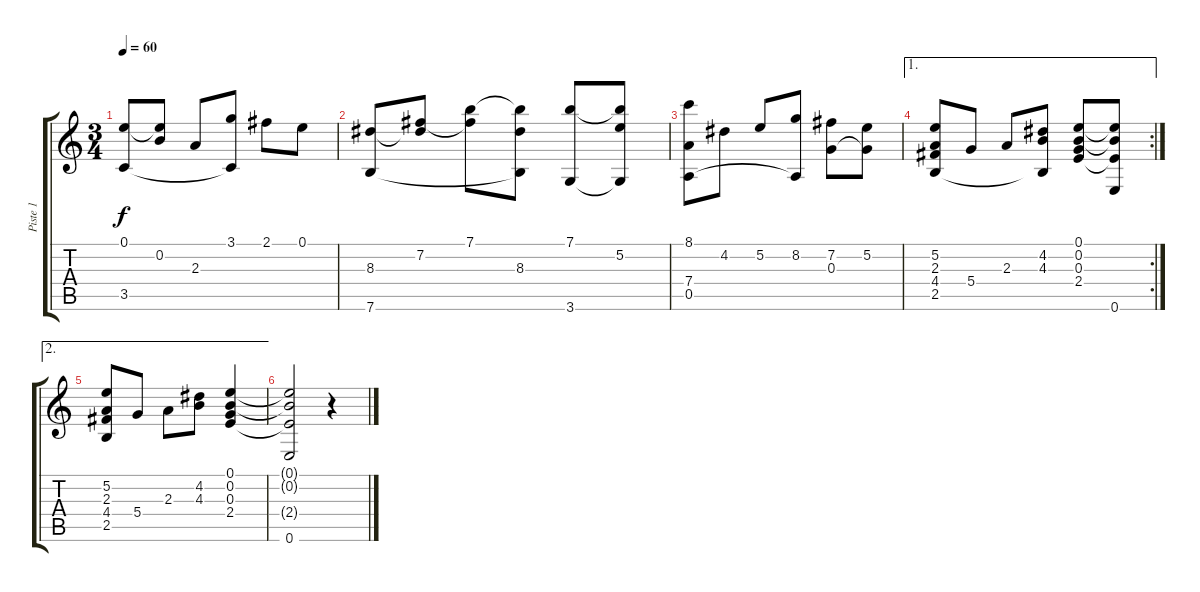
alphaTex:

\track ("Piste 1" "Piste 1") {instrument acousticguitarnylon}
\staff {score tabs}
\tuning (E4 B3 G3 D3 A2 E2) {hide}
\ts (3 4)
\tempo 60
\clef g2
\ks c
(0.1 3.5).8{dy f} (0.1{t} 0.2).8 2.3.8 (3.1 3.5{t}).8 2.1.8 0.1.8 |
(8.3 7.6).8 (7.2 8.3{t}).8 (7.1 7.2{t}).8 (7.1{t} 8.3 7.6{t}).8 (7.1 3.6).8 (7.1{t} 5.2 3.6{t}).8 |
(8.1 7.4 0.5).8 4.2.8 5.2.8 (8.2 0.5{t}).8 (7.2 0.3).8 (5.2 0.3{t}).8 |
\ae 1
\rc 2
(5.2 2.3 4.4 2.5).8 5.4.8 2.3.8 (4.2 4.3 2.5{t}).8 (0.1 0.2 0.3 2.4).8 (0.1{t} 0.2{t} 2.4{t} 0.6).8 |
\ae 2
(5.2 2.3 4.4 2.5).8 5.4.8 2.3.8 (4.2 4.3).8 (0.1 0.2 0.3 2.4).4 |
(0.1{t} 0.2{t} 2.4{t} 0.6).2 r.4
